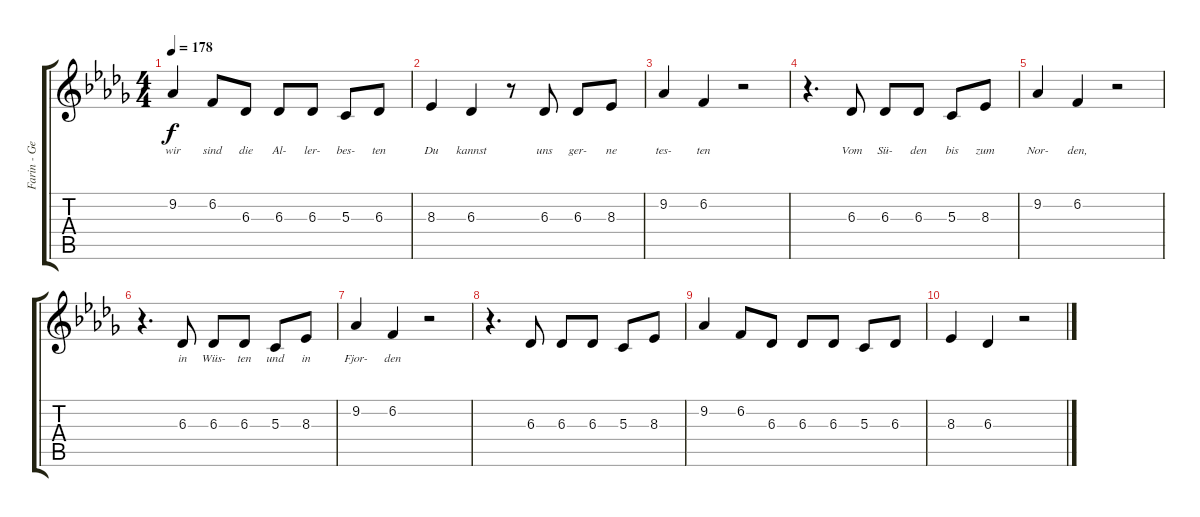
\track ("Farin - Gesang" "Farin - Ge") {instrument oboe}
\staff {score tabs}
\tuning (E4 B3 G3 D3 A2 E2) {hide}
\ts (4 4)
\tempo 178
\clef g2
\ks db
9.2.4{lyrics (0 "wir") lyrics (1 "") lyrics (2 "") lyrics (3 "") lyrics (4 "") dy f} 6.2.8{lyrics (0 "sind") lyrics (1 "") lyrics (2 "") lyrics (3 "") lyrics (4 "")} 6.3.8{lyrics (0 "die") lyrics (1 "") lyrics (2 "") lyrics (3 "") lyrics (4 "")} 6.3.8{lyrics (0 "Al-") lyrics (1 "") lyrics (2 "") lyrics (3 "") lyrics (4 "")} 6.3.8{lyrics (0 "ler-") lyrics (1 "") lyrics (2 "") lyrics (3 "") lyrics (4 "")} 5.3.8{lyrics (0 "bes-") lyrics (1 "") lyrics (2 "") lyrics (3 "") lyrics (4 "")} 6.3.8{lyrics (0 "ten") lyrics (1 "") lyrics (2 "") lyrics (3 "") lyrics (4 "")} |
8.3.4{lyrics (0 "Du") lyrics (1 "") lyrics (2 "") lyrics (3 "") lyrics (4 "")} 6.3.4{lyrics (0 "kannst") lyrics (1 "") lyrics (2 "") lyrics (3 "") lyrics (4 "")} r.8 6.3.8{lyrics (0 "uns") lyrics (1 "") lyrics (2 "") lyrics (3 "") lyrics (4 "")} 6.3.8{lyrics (0 "ger-") lyrics (1 "") lyrics (2 "") lyrics (3 "") lyrics (4 "")} 8.3.8{lyrics (0 "ne") lyrics (1 "") lyrics (2 "") lyrics (3 "") lyrics (4 "")} |
9.2.4{lyrics (0 "tes-") lyrics (1 "") lyrics (2 "") lyrics (3 "") lyrics (4 "")} 6.2.4{lyrics (0 "ten") lyrics (1 "") lyrics (2 "") lyrics (3 "") lyrics (4 "")} r.2 |
r.4{d} 6.3.8{lyrics (0 "Vom") lyrics (1 "") lyrics (2 "") lyrics (3 "") lyrics (4 "")} 6.3.8{lyrics (0 "Sü-") lyrics (1 "") lyrics (2 "") lyrics (3 "") lyrics (4 "")} 6.3.8{lyrics (0 "den") lyrics (1 "") lyrics (2 "") lyrics (3 "") lyrics (4 "")} 5.3.8{lyrics (0 "bis") lyrics (1 "") lyrics (2 "") lyrics (3 "") lyrics (4 "")} 8.3.8{lyrics (0 "zum") lyrics (1 "") lyrics (2 "") lyrics (3 "") lyrics (4 "")} |
9.2.4{lyrics (0 "Nor-") lyrics (1 "") lyrics (2 "") lyrics (3 "") lyrics (4 "")} 6.2.4{lyrics (0 "den,") lyrics (1 "") lyrics (2 "") lyrics (3 "") lyrics (4 "")} r.2 |
r.4{d} 6.3.8{lyrics (0 "in") lyrics (1 "") lyrics (2 "") lyrics (3 "") lyrics (4 "")} 6.3.8{lyrics (0 "Wüs-") lyrics (1 "") lyrics (2 "") lyrics (3 "") lyrics (4 "")} 6.3.8{lyrics (0 "ten") lyrics (1 "") lyrics (2 "") lyrics (3 "") lyrics (4 "")} 5.3.8{lyrics (0 "und") lyrics (1 "") lyrics (2 "") lyrics (3 "") lyrics (4 "")} 8.3.8{lyrics (0 "in") lyrics (1 "") lyrics (2 "") lyrics (3 "") lyrics (4 "")} |
9.2.4{lyrics (0 "Fjor-") lyrics (1 "") lyrics (2 "") lyrics (3 "") lyrics (4 "")} 6.2.4{lyrics (0 "den") lyrics (1 "") lyrics (2 "") lyrics (3 "") lyrics (4 "")} r.2 |
r.4{d} 6.3.8 6.3.8 6.3.8 5.3.8 8.3.8 |
9.2.4 6.2.8 6.3.8 6.3.8 6.3.8 5.3.8 6.3.8 |
8.3.4 6.3.4 r.2
